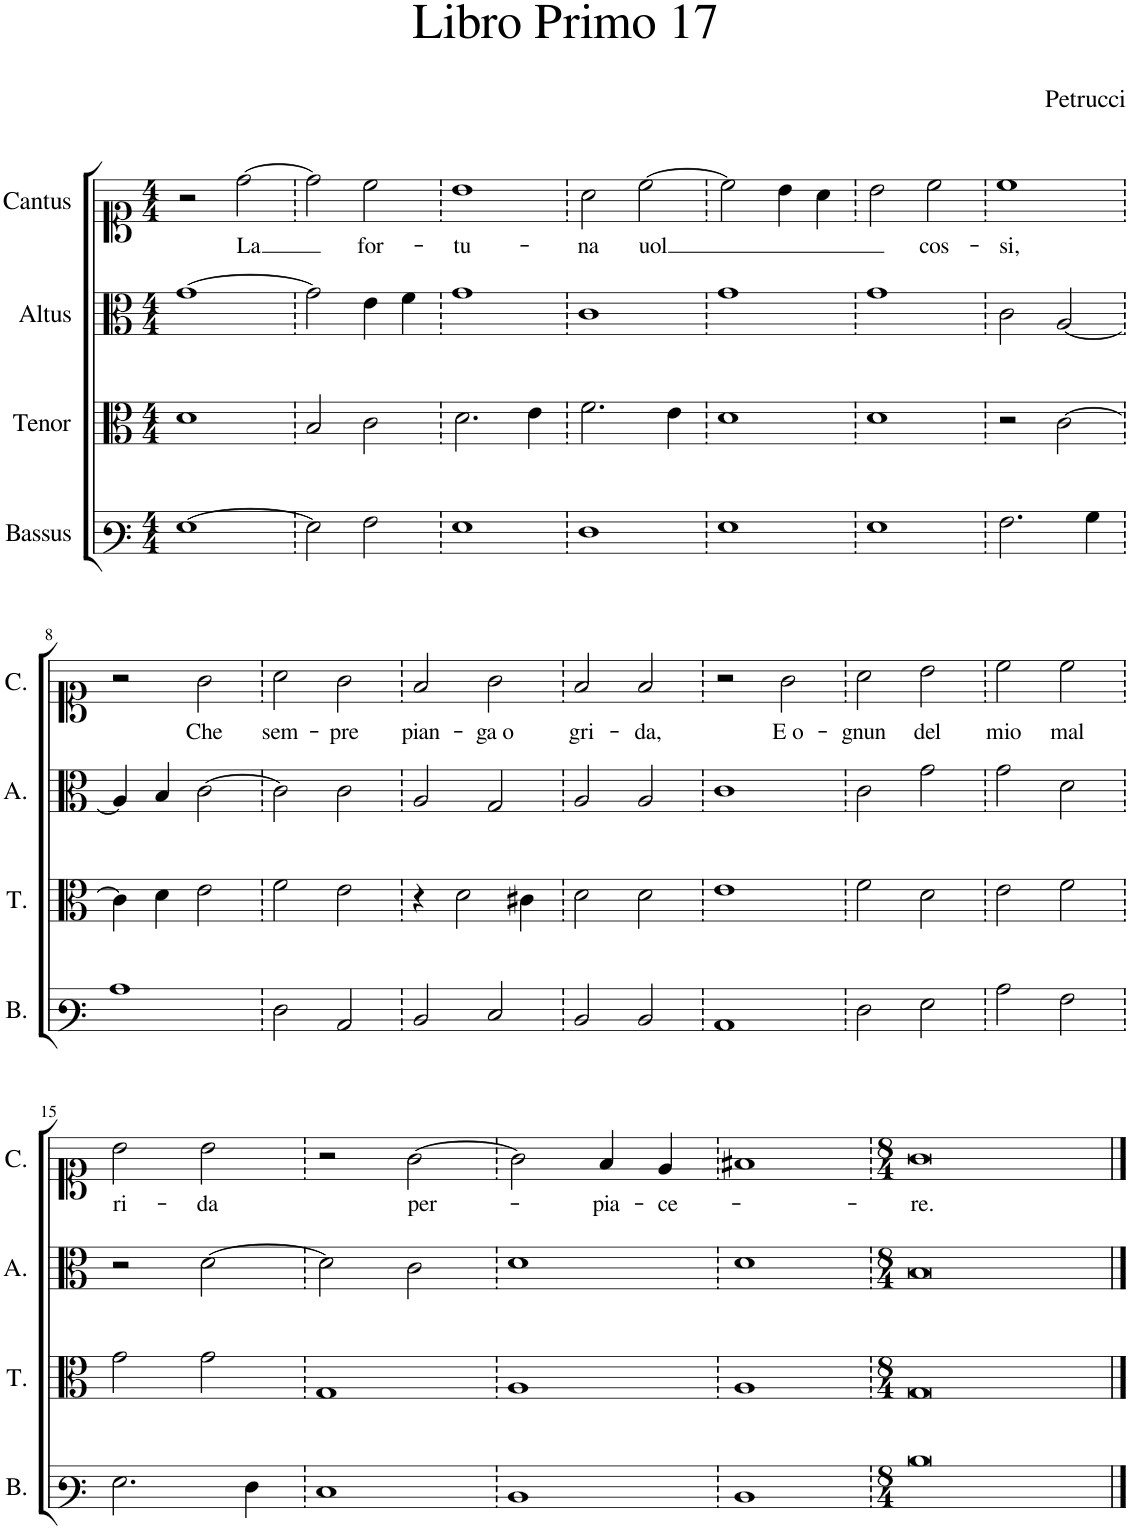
**kern	**kern	**kern	**kern	**text
*part4	*part3	*part2	*part1	*part1
*staff4	*staff3	*staff2	*staff1	*staff1
*I"Bassus	*I"Tenor	*I"Altus	*I"Cantus	*
*I'B.	*I'T.	*I'A.	*I'C.	*
*clefF3	*clefC3	*clefC3	*clefC1	*
*k[]	*k[]	*k[]	*k[]	*
*M4/4	*M4/4	*M4/4	*M4/4	*
=1	=1	=1	=1	=1
[1G	1d	[1g	2r	.
!	!	!	!	!LO:LY:b
.	.	.	[2dd\	-La
=2	=2	=2	=2	=2
2G\]	2B/	2g\]	2dd\]	.
!	!	!	!	!LO:LY:b
2A\	2c\	4e\	2cc\	for-
.	.	4f\	.	.
=3	=3	=3	=3	=3
!	!	!	!	!LO:LY:b
1G	2.d\	1g	1b	-tu-
.	4e\	.	.	.
=4	=4	=4	=4	=4
!	!	!	!	!LO:LY:b
1F	2.f\	1c	2a\	-na
!	!	!	!	!LO:LY:b
.	.	.	[2cc\	-uol
.	4e\	.	.	.
=5	=5	=5	=5	=5
1G	1d	1g	2cc\]	.
.	.	.	4b\	.
.	.	.	4a\	.
=6	=6	=6	=6	=6
1G	1d	1g	2b\	.
!	!	!	!	!LO:LY:b
.	.	.	2cc\	cos-
=7	=7	=7	=7	=7
!	!	!	!	!LO:LY:b
2.A\	2r	2c\	1cc	-si,
.	[2c\	[2A/	.	.
4B\	.	.	.	.
!!LO:LB:g=z
=8	=8	=8	=8	=8
1c	4c\]	4A/]	2r	.
.	4d\	4B/	.	.
!	!	!	!	!LO:LY:b
.	2e\	[2c\	2g\	Che
=9	=9	=9	=9	=9
!	!	!	!	!LO:LY:b
2F\	2f\	2c\]	2a\	sem-
!	!	!	!	!LO:LY:b
2C/	2e\	2c\	2g\	-pre
=10	=10	=10	=10	=10
!	!	!	!	!LO:LY:b
2D/	4r	2A/	2f/	pian-
.	2d\	.	.	.
!	!	!	!	!LO:LY:b
2E/	.	2G/	2g\	-ga o
.	4c#X\	.	.	.
=11	=11	=11	=11	=11
!	!	!	!	!LO:LY:b
2D/	2d\	2A/	2f/	gri-
!	!	!	!	!LO:LY:b
2D/	2d\	2A/	2f/	-da,
=12	=12	=12	=12	=12
1C	1e	1c	2r	.
!	!	!	!	!LO:LY:b
.	.	.	2g\	E o-
=13	=13	=13	=13	=13
!	!	!	!	!LO:LY:b
2F\	2f\	2c\	2a\	-gnun
!	!	!	!	!LO:LY:b
2G\	2d\	2g\	2b\	del
=14	=14	=14	=14	=14
!	!	!	!	!LO:LY:b
2c\	2e\	2g\	2cc\	mio
!	!	!	!	!LO:LY:b
2A\	2f\	2d\	2cc\	mal
!!LO:LB:g=z
=15	=15	=15	=15	=15
!	!	!	!	!LO:LY:b
2.G\	2g\	2r	2b\	ri-
!	!	!	!	!LO:LY:b
.	2g\	[2d\	2b\	-da
4F\	.	.	.	.
=16	=16	=16	=16	=16
1E	1G	2d\]	2r	.
!	!	!	!	!LO:LY:b
.	.	2c\	[2g\	per-
=17	=17	=17	=17	=17
1D	1A	1d	2g\]	.
!	!	!	!	!LO:LY:b
.	.	.	4f/	-pia-
!	!	!	!	!LO:LY:b
.	.	.	4e/	-ce-
=18	=18	=18	=18	=18
1D	1A	1d	1f#X	.
=19	=19	=19	=19	=19
*M8/4	*M8/4	*M8/4	*M8/4	*
!	!	!	!	!LO:LY:b
0d	0G	0B	0g	-re.
==	==	==	==	==
*-	*-	*-	*-	*-
